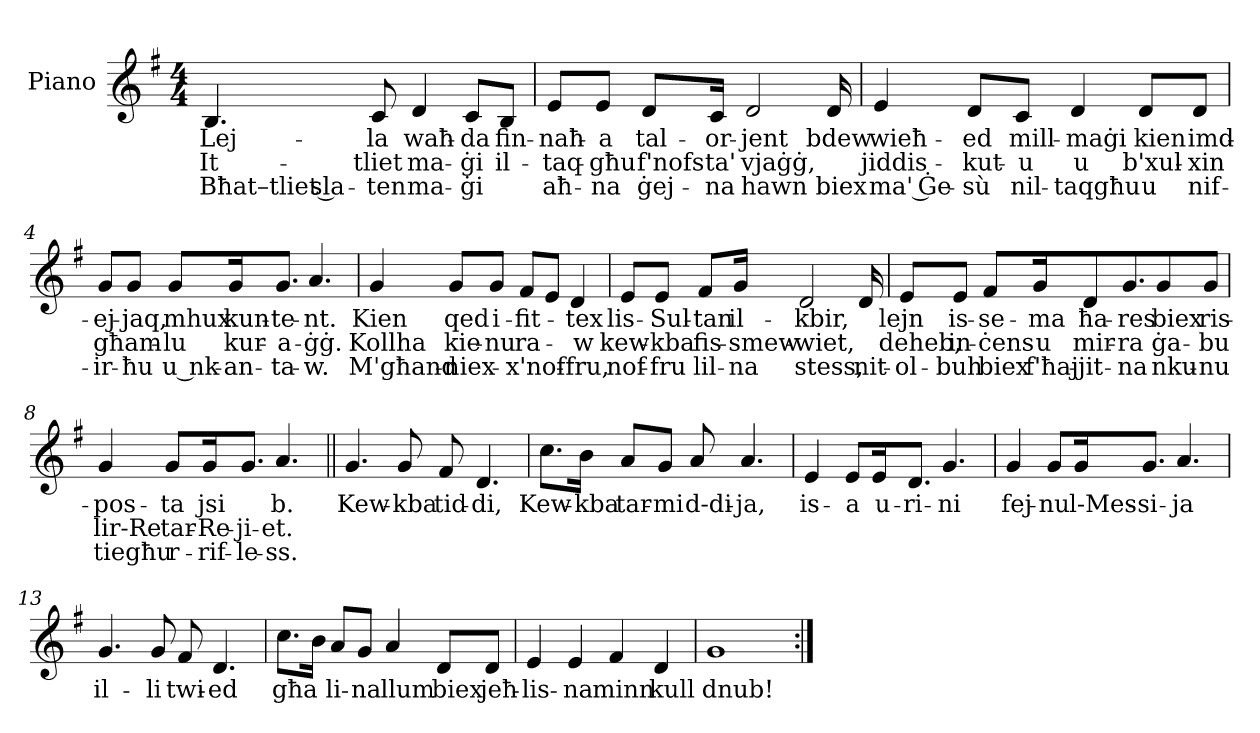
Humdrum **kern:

**kern	**text	**text	**text
*part1	*part1	*part1	*part1
*staff1	*staff1	*staff1	*staff1
*I"Piano	*	*	*
*I'Pno.	*	*	*
*clefG2	*	*	*
*k[f#]	*	*	*
*M4/4	*	*	*
=1	=1	=1	=1
4.B/	Lej-	It-	Bħat–tliet sla-
8c/	-la	tliet	-ten
4d/	waħ-	ma-	ma-
8c/L	-da	-ġi	-ġi
8B/J	fin-	-il-	.
=2	=2	=2	=2
8e/L	-naħ-	-taq-	aħ-
8e/J	-a	-għu	-na
8d/L	tal-	f'nofs	ġej-
16c/Jk	-or-	ta'	-na
2d/	jent	vjaġġ,	hawn
16d/	bdew	.	biex
=3	=3	=3	=3
4e/	wieħ-	jiddis-	ma' Ġe-
8d/L	-ed	-kut-	-sù
8c/J	mill-	-u	nil-
4d/	-maġi	u	-taqgħu
8d/L	kien	b'xul-	u
8d/J	imd-	-xin	nif-
=4	=4	=4	=4
8g/L	-ej-	għam-	-ir-
8g/J	-jaq,	.	-ħu
8g/L	mhux	lu	u nk-
16g/K	kun-	kur-	-an-
8.g/J	-te-	-a-	-ta-
4.a/	-nt.	-ġġ.	-w.
=5	=5	=5	=5
4g/	Kien	Kollha	M'għand-
8g/L	qed	kie-	-niex-
8g/J	i-	-nu	.
8f#/L	-fit-	ra-	-x'nof-
8e/J	.	.	.
4d/	-tex	-w	-fru,
=6	=6	=6	=6
8e/L	lis-	kew-	nof-
8e/J	-Sul-	-kba	-fru
8f#/L	-tan	fis-	lil-
16g/Jk	il-	-smew-	-na
2d/	-kbir,	-wiet,	stess,
16d/	.	.	nit-
=7	=7	=7	=7
8e/L	lejn	-deheb,	-ol-
8e/J	is-	in-	-buh
8f#/L	-se-	-ċens	biex
16g/K	-ma	u	f'ħaj-
8d/	ħa-	mir-	-jit-
8.g/	-res	-ra	-na
8g/	biex	ġa-	nku-
8g/J	ris-	-bu	-nu
=8	=8	=8	=8
4g/	-pos-	lir-Re	tiegħu
8g/L	-ta	tar-	r-
16g/K	jsi	-Re-	-rif-
8.g/J	.	-ji-	-le-
4.a/	-b.	-et.	-ss.
=9||	=9||	=9||	=9||
4.g/	Kew-	.	.
8g/	-kba	.	.
8f#/	tid-	.	.
4.d/	-di,	.	.
=10	=10	=10	=10
8.cc\L	Kew-	.	.
16b\Jk	-kba	.	.
8a/L	tar-	.	.
8g/J	-mi	.	.
8a/	-d-di-	.	.
4.a/	-ja,	.	.
=11	=11	=11	=11
4e/	is-	.	.
8e/L	-a	.	.
16e/K	u-	.	.
8.d/J	-ri-	.	.
4.g/	-ni	.	.
=12	=12	=12	=12
4g/	fej-	.	.
8g/L	-nu	.	.
16g/K	l-Mes-	.	.
8.g/J	-si-	.	.
4.a/	-ja	.	.
=13	=13	=13	=13
4.g/	il-	.	.
8g/	-li	.	.
8f#/	twi-	.	.
4.d/	-ed	.	.
=14	=14	=14	=14
8.cc\L	-għa	.	.
16b\Jk	.	.	.
8a/L	li-	.	.
8g/J	-na	.	.
4a/	llum	.	.
8d/L	biex	.	.
8d/J	jeħ-	.	.
=15	=15	=15	=15
4e/	-lis-	.	.
4e/	-na	.	.
4f#/	minn	.	.
4d/	kull	.	.
=16	=16	=16	=16
1g	dnub!	.	.
=:|!	=:|!	=:|!	=:|!
*-	*-	*-	*-
